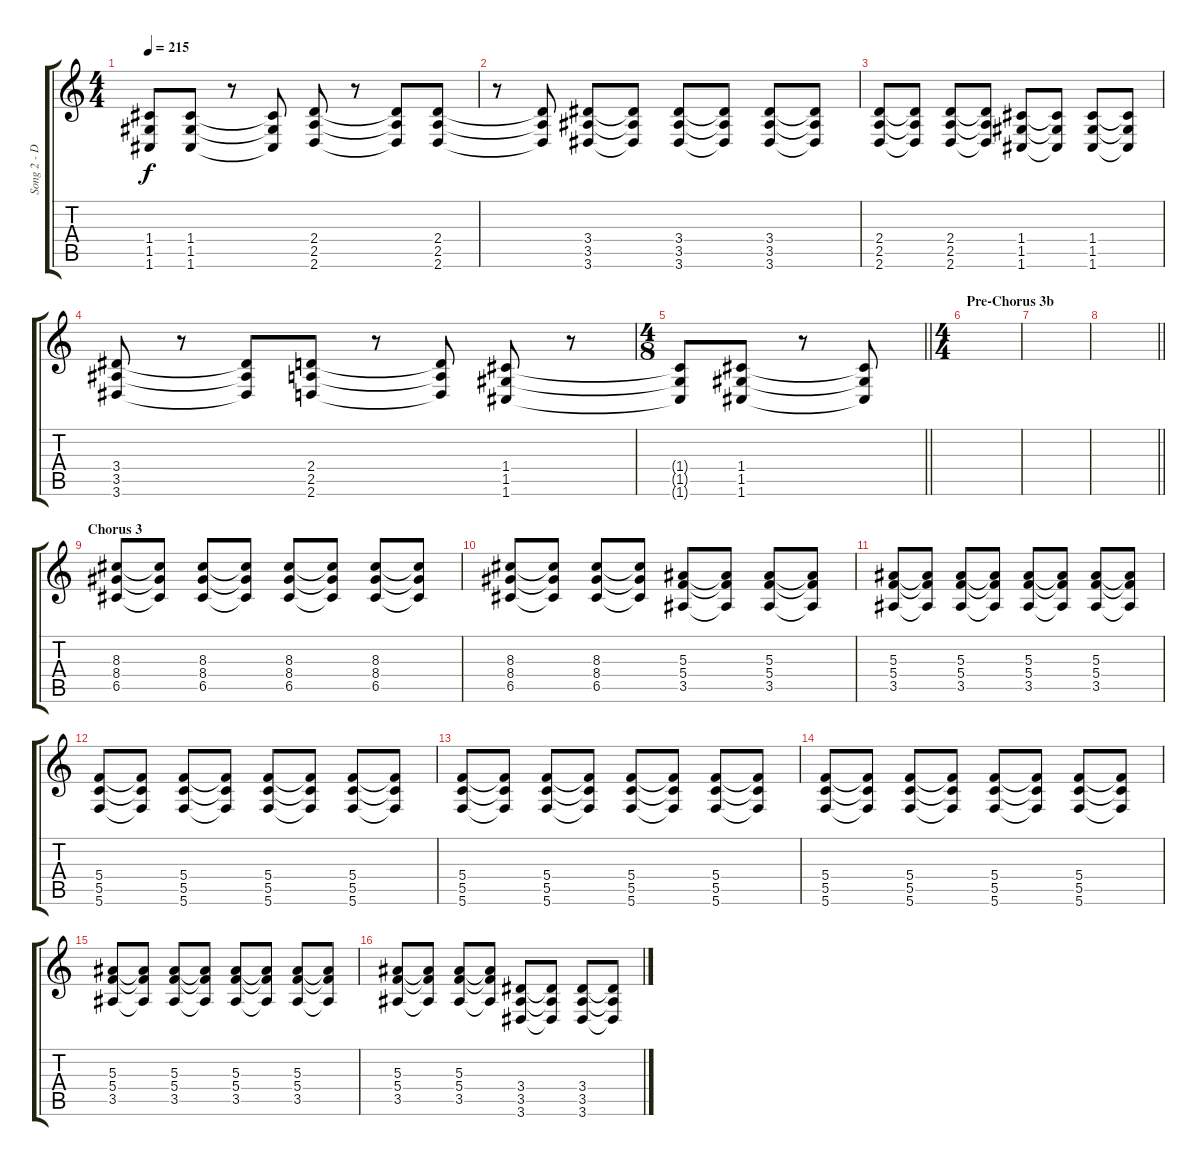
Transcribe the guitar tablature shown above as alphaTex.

\track ("Song 2 - Distortion" "Song 2 - D") {instrument distortionguitar}
\staff {score tabs}
\tuning (D4 A3 F3 C3 G2 C2) {hide}
\ts (4 4)
\tempo 215
\clef g2
\ks c
(1.4{t} 1.5{t} 1.6{t}).8{dy f} (1.4 1.5 1.6).8 r.8 (1.4{t} 1.5{t} 1.6{t}).8 (2.4 2.5 2.6).8 r.8 (2.4{t} 2.5{t} 2.6{t}).8 (2.4 2.5 2.6).8 |
r.8 (2.4{t} 2.5{t} 2.6{t}).8 (3.4 3.5 3.6).8 (3.4{t} 3.5{t} 3.6{t}).8 (3.4 3.5 3.6).8 (3.4{t} 3.5{t} 3.6{t}).8 (3.4 3.5 3.6).8 (3.4{t} 3.5{t} 3.6{t}).8 |
(2.4 2.5 2.6).8 (2.4{t} 2.5{t} 2.6{t}).8 (2.4 2.5 2.6).8 (2.4{t} 2.5{t} 2.6{t}).8 (1.4 1.5 1.6).8 (1.4{t} 1.5{t} 1.6{t}).8 (1.4 1.5 1.6).8 (1.4{t} 1.5{t} 1.6{t}).8 |
(3.4 3.5 3.6).8 r.8 (3.4{t} 3.5{t} 3.6{t}).8 (2.4 2.5 2.6).8 r.8 (2.4{t} 2.5{t} 2.6{t}).8 (1.4 1.5 1.6).8 r.8 |
\ts (4 8)
\barLineRight lightlight
(1.4{t} 1.5{t} 1.6{t}).8 (1.4 1.5 1.6).8 r.8 (1.4{t} 1.5{t} 1.6{t}).8 |
\ts (4 4)
\section ("" "Pre-Chorus 3b")
|
|
\barLineRight lightlight
|
\section ("" "Chorus 3")
(8.3 8.4 6.5).8 (8.3{t} 8.4{t} 6.5{t}).8 (8.3 8.4 6.5).8 (8.3{t} 8.4{t} 6.5{t}).8 (8.3 8.4 6.5).8 (8.3{t} 8.4{t} 6.5{t}).8 (8.3 8.4 6.5).8 (8.3{t} 8.4{t} 6.5{t}).8 |
(8.3 8.4 6.5).8 (8.3{t} 8.4{t} 6.5{t}).8 (8.3 8.4 6.5).8 (8.3{t} 8.4{t} 6.5{t}).8 (5.3 5.4 3.5).8 (5.3{t} 5.4{t} 3.5{t}).8 (5.3 5.4 3.5).8 (5.3{t} 5.4{t} 3.5{t}).8 |
(5.3 5.4 3.5).8 (5.3{t} 5.4{t} 3.5{t}).8 (5.3 5.4 3.5).8 (5.3{t} 5.4{t} 3.5{t}).8 (5.3 5.4 3.5).8 (5.3{t} 5.4{t} 3.5{t}).8 (5.3 5.4 3.5).8 (5.3{t} 5.4{t} 3.5{t}).8 |
(5.4 5.5 5.6).8 (5.4{t} 5.5{t} 5.6{t}).8 (5.4 5.5 5.6).8 (5.4{t} 5.5{t} 5.6{t}).8 (5.4 5.5 5.6).8 (5.4{t} 5.5{t} 5.6{t}).8 (5.4 5.5 5.6).8 (5.4{t} 5.5{t} 5.6{t}).8 |
(5.4 5.5 5.6).8 (5.4{t} 5.5{t} 5.6{t}).8 (5.4 5.5 5.6).8 (5.4{t} 5.5{t} 5.6{t}).8 (5.4 5.5 5.6).8 (5.4{t} 5.5{t} 5.6{t}).8 (5.4 5.5 5.6).8 (5.4{t} 5.5{t} 5.6{t}).8 |
(5.4 5.5 5.6).8 (5.4{t} 5.5{t} 5.6{t}).8 (5.4 5.5 5.6).8 (5.4{t} 5.5{t} 5.6{t}).8 (5.4 5.5 5.6).8 (5.4{t} 5.5{t} 5.6{t}).8 (5.4 5.5 5.6).8 (5.4{t} 5.5{t} 5.6{t}).8 |
(5.3 5.4 3.5).8 (5.3{t} 5.4{t} 3.5{t}).8 (5.3 5.4 3.5).8 (5.3{t} 5.4{t} 3.5{t}).8 (5.3 5.4 3.5).8 (5.3{t} 5.4{t} 3.5{t}).8 (5.3 5.4 3.5).8 (5.3{t} 5.4{t} 3.5{t}).8 |
(5.3 5.4 3.5).8 (5.3{t} 5.4{t} 3.5{t}).8 (5.3 5.4 3.5).8 (5.3{t} 5.4{t} 3.5{t}).8 (3.4 3.5 3.6).8 (3.4{t} 3.5{t} 3.6{t}).8 (3.4 3.5 3.6).8 (3.4{t} 3.5{t} 3.6{t}).8
